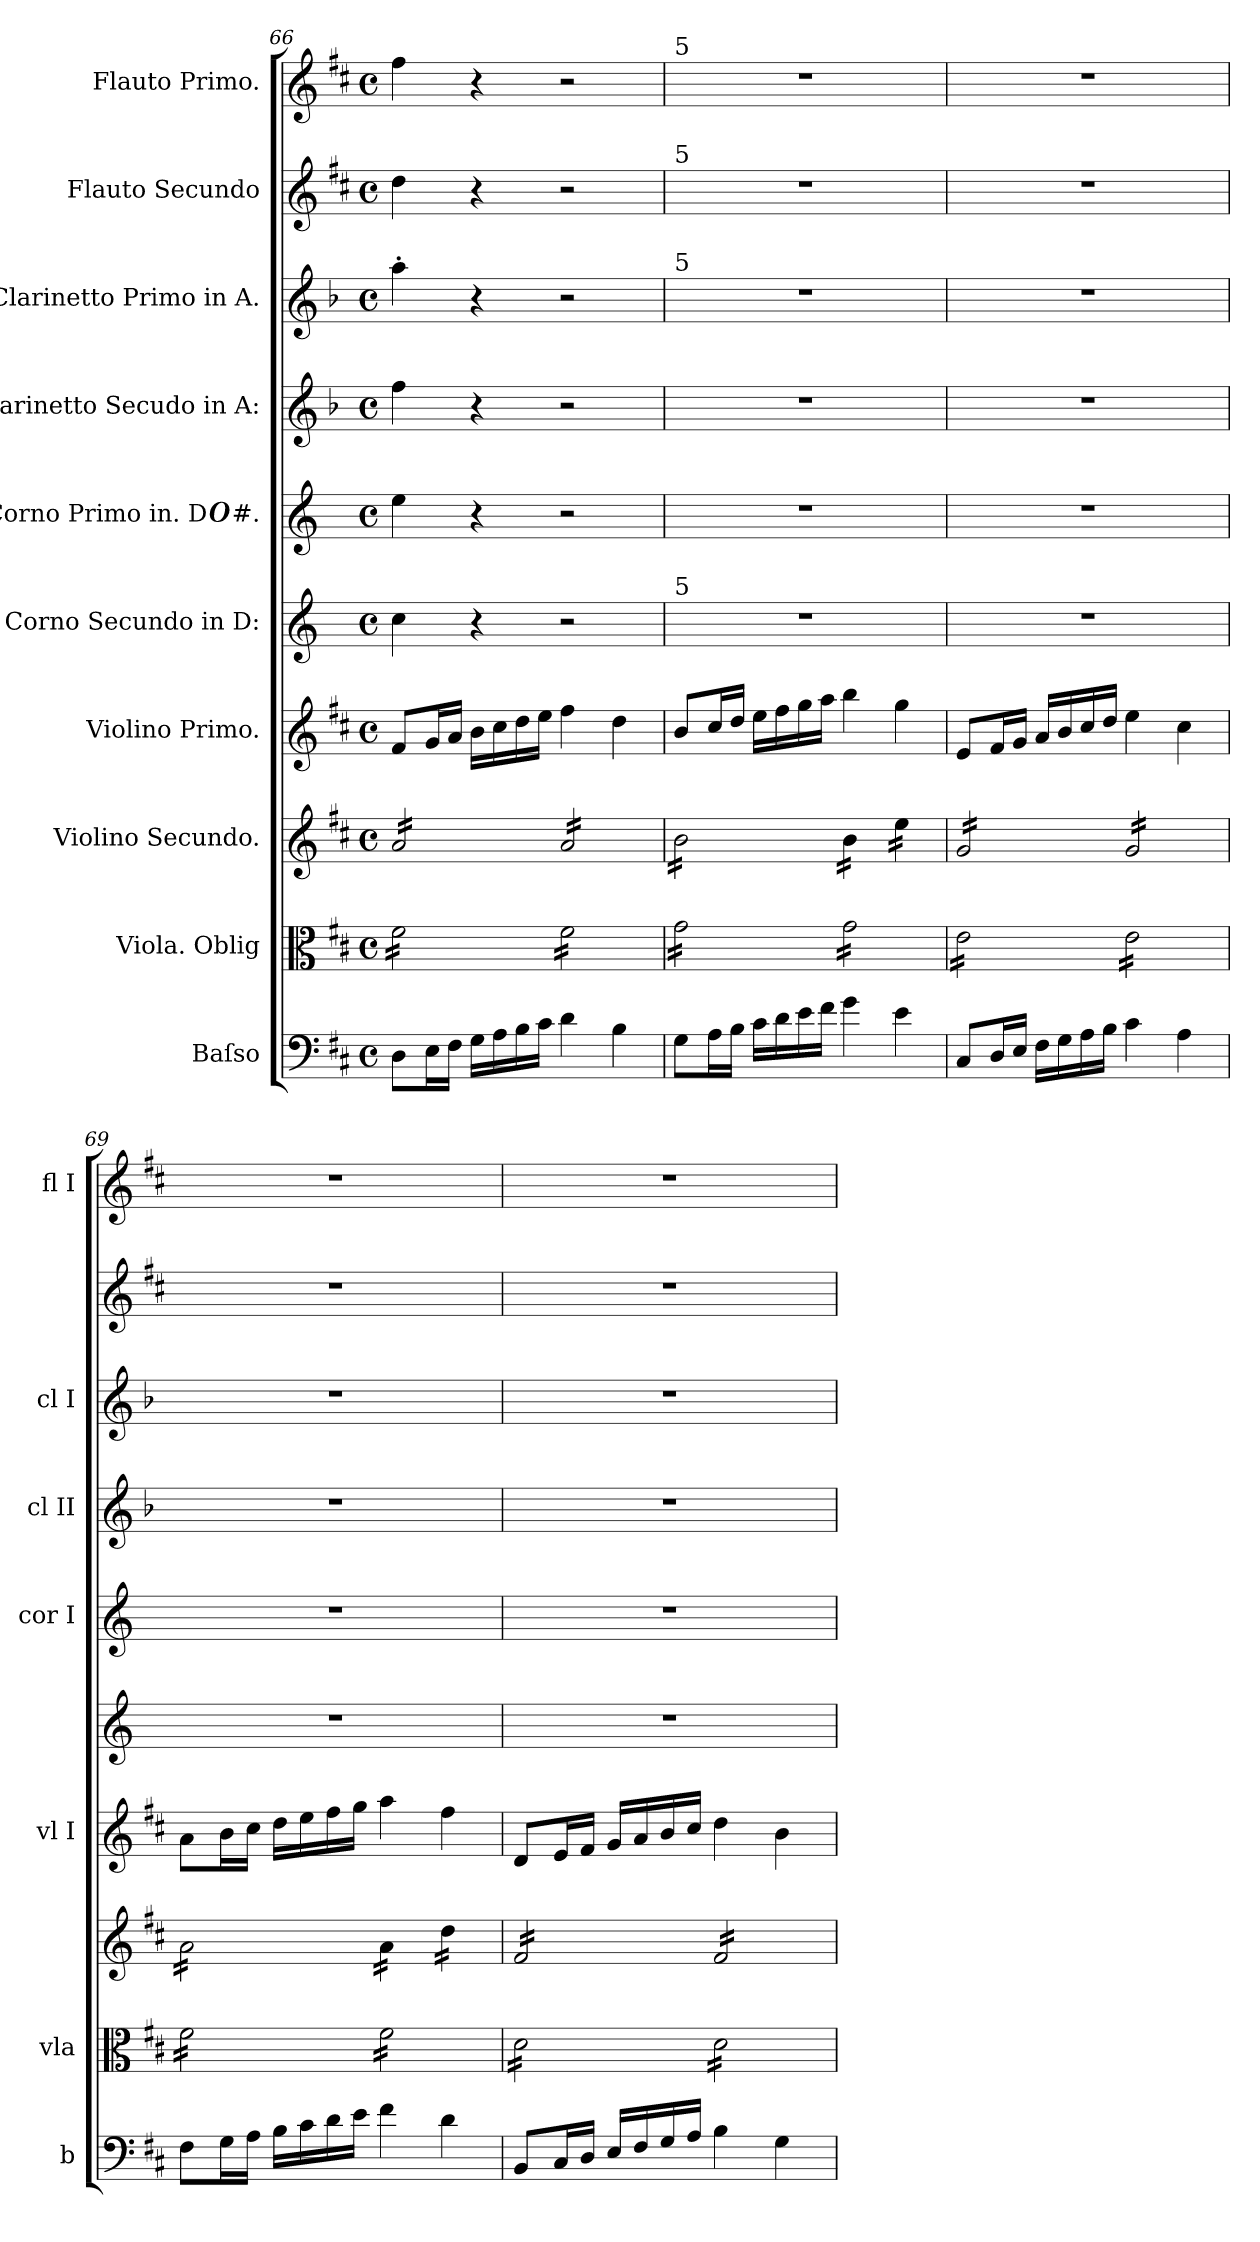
**kern	**kern	**kern	**kern	**kern	**kern	**kern	**kern	**kern	**kern
*part10	*part9	*part8	*part7	*part6	*part5	*part4	*part3	*part2	*part1
*staff10	*staff9	*staff8	*staff7	*staff6	*staff5	*staff4	*staff3	*staff2	*staff1
*I"Baſso	*I"Viola. Oblig	*I"Violino Secundo.	*I"Violino Primo.	*I"Corno Secundo in D:	*I"Corno Primo in. D##.	*I"Clarinetto Secudo in A:	*I"Clarinetto Primo in A.	*I"Flauto Secundo	*I"Flauto Primo.
*I'b	*I'vla	*	*I'vl I	*	*I'cor I	*I'cl II	*I'cl I	*	*I'fl I
*clefF4	*clefC3	*clefG2	*clefG2	*clefG2	*clefG2	*clefG2	*clefG2	*clefG2	*clefG2
*	*	*	*	*ITrd6c10	*ITrd6c10	*ITrd2c3	*ITrd2c3	*	*
*k[f#c#]	*k[f#c#]	*k[f#c#]	*k[f#c#]	*k[f#c#]	*k[f#c#]	*k[f#c#]	*k[f#c#]	*k[f#c#]	*k[f#c#]
*D:	*D:	*D:	*D:	*D:	*D:	*D:	*D:	*D:	*D:
*M4/4	*M4/4	*M4/4	*M4/4	*M4/4	*M4/4	*M4/4	*M4/4	*M4/4	*M4/4
*met(c)	*met(c)	*met(c)	*met(c)	*met(c)	*met(c)	*met(c)	*met(c)	*met(c)	*met(c)
=66	=66	=66	=66	=66	=66	=66	=66	=66	=66
*	*tremolo	*	*	*	*	*	*	*	*
*	*	*tremolo	*	*	*	*	*	*	*
8D\L	16f#\LL	16a/LL	8f#/L	4d\	4f#\	4dd\	4ff#'\	4dd\	4ff#\
.	16f#\	16a/	.	.	.	.	.	.	.
16E\L	16f#\	16a/	16g/L	.	.	.	.	.	.
16F#\JJ	16f#\	16a/	16a/JJ	.	.	.	.	.	.
16G\LL	16f#\	16a/	16b\LL	4r	4r	4r	4r	4r	4r
16A\	16f#\	16a/	16cc#\	.	.	.	.	.	.
16B\	16f#\	16a/	16dd\	.	.	.	.	.	.
16c#\JJ	16f#\JJ	16a/JJ	16ee\JJ	.	.	.	.	.	.
4d\	16f#\LL	16a/LL	4ff#\	2r	2r	2r	2r	2r	2r
.	16f#\	16a/	.	.	.	.	.	.	.
.	16f#\	16a/	.	.	.	.	.	.	.
.	16f#\	16a/	.	.	.	.	.	.	.
4B\	16f#\	16a/	4dd\	.	.	.	.	.	.
.	16f#\	16a/	.	.	.	.	.	.	.
.	16f#\	16a/	.	.	.	.	.	.	.
.	16f#\JJ	16a/JJ	.	.	.	.	.	.	.
=67	=67	=67	=67	=67	=67	=67	=67	=67	=67
!	!	!	!	!	!	!	!	!	!LO:TX:a:t=5
!	!	!	!	!	!	!	!	!LO:TX:a:t=5	!
!	!	!	!	!	!	!	!LO:TX:a:t=5	!	!
!	!	!	!	!LO:TX:a:t=5	!	!	!	!	!
8G\L	16g\LL	16b\LL	8b/L	1r	1r	1r	1r	1r	1r
.	16g\	16b\	.	.	.	.	.	.	.
16A\L	16g\	16b\	16cc#/L	.	.	.	.	.	.
16B\JJ	16g\	16b\	16dd/JJ	.	.	.	.	.	.
16c#\LL	16g\	16b\	16ee\LL	.	.	.	.	.	.
16d\	16g\	16b\	16ff#\	.	.	.	.	.	.
16e\	16g\	16b\	16gg\	.	.	.	.	.	.
16f#\JJ	16g\JJ	16b\JJ	16aa\JJ	.	.	.	.	.	.
4g\	16g\LL	16b\LL	4bb\	.	.	.	.	.	.
.	16g\	16b\	.	.	.	.	.	.	.
.	16g\	16b\	.	.	.	.	.	.	.
.	16g\	16b\JJ	.	.	.	.	.	.	.
4e\	16g\	16ee\LL	4gg\	.	.	.	.	.	.
.	16g\	16ee\	.	.	.	.	.	.	.
.	16g\	16ee\	.	.	.	.	.	.	.
.	16g\JJ	16ee\JJ	.	.	.	.	.	.	.
=68	=68	=68	=68	=68	=68	=68	=68	=68	=68
8C#/L	16e\LL	16g/LL	8e/L	1r	1r	1r	1r	1r	1r
.	16e\	16g/	.	.	.	.	.	.	.
16D/L	16e\	16g/	16f#/L	.	.	.	.	.	.
16E/JJ	16e\	16g/	16g/JJ	.	.	.	.	.	.
16F#\LL	16e\	16g/	16a/LL	.	.	.	.	.	.
16G\	16e\	16g/	16b/	.	.	.	.	.	.
16A\	16e\	16g/	16cc#/	.	.	.	.	.	.
16B\JJ	16e\JJ	16g/JJ	16dd/JJ	.	.	.	.	.	.
4c#\	16e\LL	16g/LL	4ee\	.	.	.	.	.	.
.	16e\	16g/	.	.	.	.	.	.	.
.	16e\	16g/	.	.	.	.	.	.	.
.	16e\	16g/	.	.	.	.	.	.	.
4A\	16e\	16g/	4cc#\	.	.	.	.	.	.
.	16e\	16g/	.	.	.	.	.	.	.
.	16e\	16g/	.	.	.	.	.	.	.
.	16e\JJ	16g/JJ	.	.	.	.	.	.	.
=69	=69	=69	=69	=69	=69	=69	=69	=69	=69
8F#\L	16f#\LL	16a\LL	8a\L	1r	1r	1r	1r	1r	1r
.	16f#\	16a\	.	.	.	.	.	.	.
16G\L	16f#\	16a\	16b\L	.	.	.	.	.	.
16A\JJ	16f#\	16a\	16cc#\JJ	.	.	.	.	.	.
16B\LL	16f#\	16a\	16dd\LL	.	.	.	.	.	.
16c#\	16f#\	16a\	16ee\	.	.	.	.	.	.
16d\	16f#\	16a\	16ff#\	.	.	.	.	.	.
16e\JJ	16f#\JJ	16a\JJ	16gg\JJ	.	.	.	.	.	.
4f#\	16f#\LL	16a\LL	4aa\	.	.	.	.	.	.
.	16f#\	16a\	.	.	.	.	.	.	.
.	16f#\	16a\	.	.	.	.	.	.	.
.	16f#\	16a\JJ	.	.	.	.	.	.	.
4d\	16f#\	16dd\LL	4ff#\	.	.	.	.	.	.
.	16f#\	16dd\	.	.	.	.	.	.	.
.	16f#\	16dd\	.	.	.	.	.	.	.
.	16f#\JJ	16dd\JJ	.	.	.	.	.	.	.
=70	=70	=70	=70	=70	=70	=70	=70	=70	=70
8BB/L	16d\LL	16f#/LL	8d/L	1r	1r	1r	1r	1r	1r
.	16d\	16f#/	.	.	.	.	.	.	.
16C#/L	16d\	16f#/	16e/L	.	.	.	.	.	.
16D/JJ	16d\	16f#/	16f#/JJ	.	.	.	.	.	.
16E/LL	16d\	16f#/	16g/LL	.	.	.	.	.	.
16F#/	16d\	16f#/	16a/	.	.	.	.	.	.
16G/	16d\	16f#/	16b/	.	.	.	.	.	.
16A/JJ	16d\JJ	16f#/JJ	16cc#/JJ	.	.	.	.	.	.
4B\	16d\LL	16f#/LL	4dd\	.	.	.	.	.	.
.	16d\	16f#/	.	.	.	.	.	.	.
.	16d\	16f#/	.	.	.	.	.	.	.
.	16d\	16f#/	.	.	.	.	.	.	.
4G\	16d\	16f#/	4b\	.	.	.	.	.	.
.	16d\	16f#/	.	.	.	.	.	.	.
.	16d\	16f#/	.	.	.	.	.	.	.
.	16d\JJ	16f#/JJ	.	.	.	.	.	.	.
*	*	*Xtremolo	*	*	*	*	*	*	*
*	*Xtremolo	*	*	*	*	*	*	*	*
=	=	=	=	=	=	=	=	=	=
*-	*-	*-	*-	*-	*-	*-	*-	*-	*-
